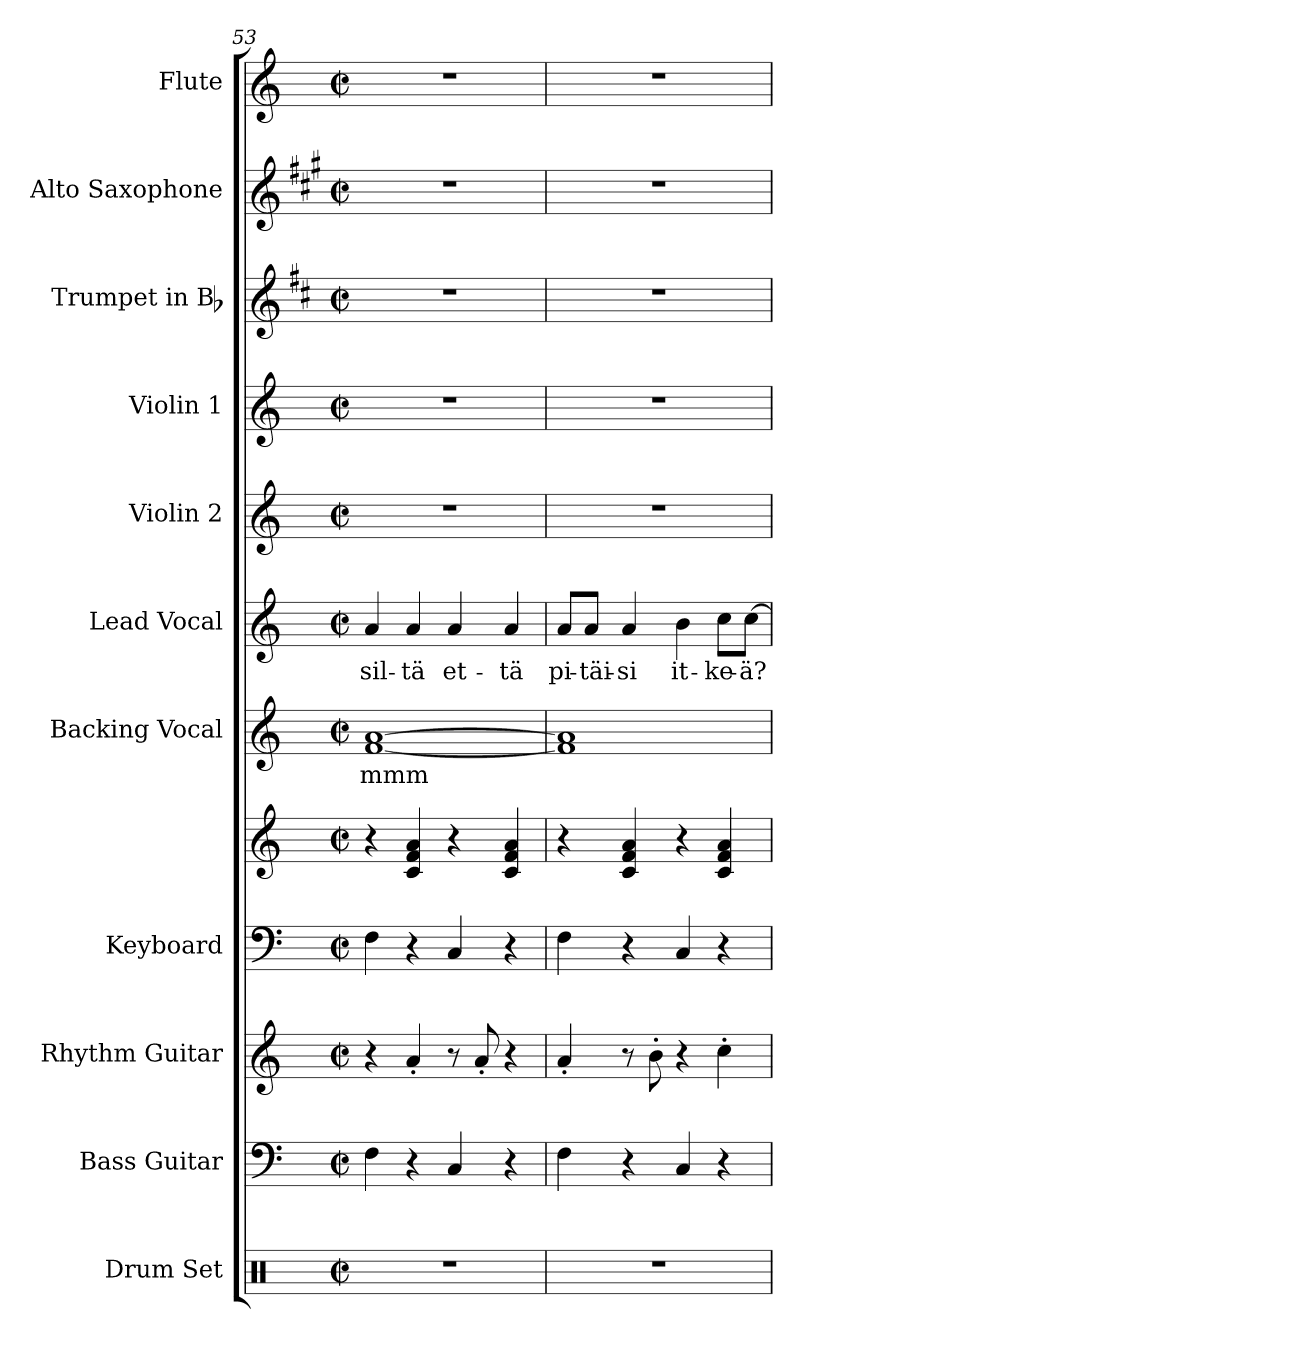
**kern	**kern	**kern	**kern	**kern	**kern	**text	**kern	**text	**kern	**kern	**kern	**kern	**kern
*part11	*part10	*part9	*part8	*part8	*part7	*part7	*part6	*part6	*part5	*part4	*part3	*part2	*part1
*staff12	*staff11	*staff10	*staff9	*staff8	*staff7	*staff7	*staff6	*staff6	*staff5	*staff4	*staff3	*staff2	*staff1
*I"Drum Set	*I"Bass Guitar	*I"Rhythm Guitar	*I"Keyboard	*	*I"Backing Vocal	*	*I"Lead Vocal	*	*I"Violin 2	*I"Violin 1	*I"Trumpet in Bb	*I"Alto Saxophone	*I"Flute
*I'Dr.	*I'Bass	*I'Rhy.	*I'Kbd.	*	*	*	*	*	*I'Vln. 2	*I'Vln. 1	*I'Tpt.	*I'Alto Sax.	*I'Fl.
*clefX	*clefF4	*clefG2	*clefF4	*clefG2	*clefG2	*	*clefG2	*	*clefG2	*clefG2	*clefG2	*clefG2	*clefG2
*	*ITrd7c12	*ITrd7c12	*	*	*	*	*	*	*	*	*ITrd1c2	*ITrd5c9	*
*k[]	*k[]	*k[]	*k[]	*k[]	*k[]	*	*k[]	*	*k[]	*k[]	*k[]	*k[]	*k[]
*C:	*C:	*C:	*C:	*C:	*C:	*	*C:	*	*C:	*C:	*C:	*C:	*C:
*M2/2	*M2/2	*M2/2	*M2/2	*M2/2	*M2/2	*	*M2/2	*	*M2/2	*M2/2	*M2/2	*M2/2	*M2/2
*met(c|)	*met(c|)	*met(c|)	*met(c|)	*met(c|)	*met(c|)	*	*met(c|)	*	*met(c|)	*met(c|)	*met(c|)	*met(c|)	*met(c|)
=53	=53	=53	=53	=53	=53	=53	=53	=53	=53	=53	=53	=53	=53
!	!	!	!	!	!	!LO:LY:b:color=#000000	!	!	!	!	!	!	!
!	!	!	!	!	!	!	!	!LO:LY:b:color=#000000	!	!	!	!	!
1r	4FFi\	4r	4Fi\	4r	[<1fi [>1ai	mmm	4ai/	sil-	1r	1r	1r	1r	1r
!	!	!	!	!	!	!	!	!LO:LY:b:color=#000000	!	!	!	!	!
.	4r	4A'i/	4r	4ci/ 4fi 4ai	.	.	4ai/	-tä	.	.	.	.	.
!	!	!	!	!	!	!	!	!LO:LY:b:color=#000000	!	!	!	!	!
.	4CCi/	8r	4Ci/	4r	.	.	4ai/	et-	.	.	.	.	.
.	.	8A'i/	.	.	.	.	.	.	.	.	.	.	.
!	!	!	!	!	!	!	!	!LO:LY:b:color=#000000	!	!	!	!	!
.	4r	4r	4r	4ci/ 4fi 4ai	.	.	4ai/	-tä	.	.	.	.	.
!!LO:LB:g=z
=54	=54	=54	=54	=54	=54	=54	=54	=54	=54	=54	=54	=54	=54
!	!	!	!	!	!	!	!	!LO:LY:b:color=#000000	!	!	!	!	!
1r	4FFi\	4A'i/	4Fi\	4r	1fi] 1ai]	.	8ai/L	pi-	1r	1r	1r	1r	1r
!	!	!	!	!	!	!	!	!LO:LY:b:color=#000000	!	!	!	!	!
.	.	.	.	.	.	.	8ai/J	-täi-	.	.	.	.	.
!	!	!	!	!	!	!	!	!LO:LY:b:color=#000000	!	!	!	!	!
.	4r	8r	4r	4ci/ 4fi 4ai	.	.	4ai/	-si	.	.	.	.	.
.	.	8B'i\	.	.	.	.	.	.	.	.	.	.	.
!	!	!	!	!	!	!	!	!LO:LY:b:color=#000000	!	!	!	!	!
.	4CCi/	4r	4Ci/	4r	.	.	4bi\	it-	.	.	.	.	.
!	!	!	!	!	!	!	!	!LO:LY:b:color=#000000	!	!	!	!	!
.	4r	4c'i\	4r	4ci/ 4fi 4ai	.	.	8cci\L	-ke-	.	.	.	.	.
!	!	!	!	!	!	!	!	!LO:LY:b:color=#000000	!	!	!	!	!
.	.	.	.	.	.	.	[>8cci\J	-ä?	.	.	.	.	.
=	=	=	=	=	=	=	=	=	=	=	=	=	=
*-	*-	*-	*-	*-	*-	*-	*-	*-	*-	*-	*-	*-	*-
